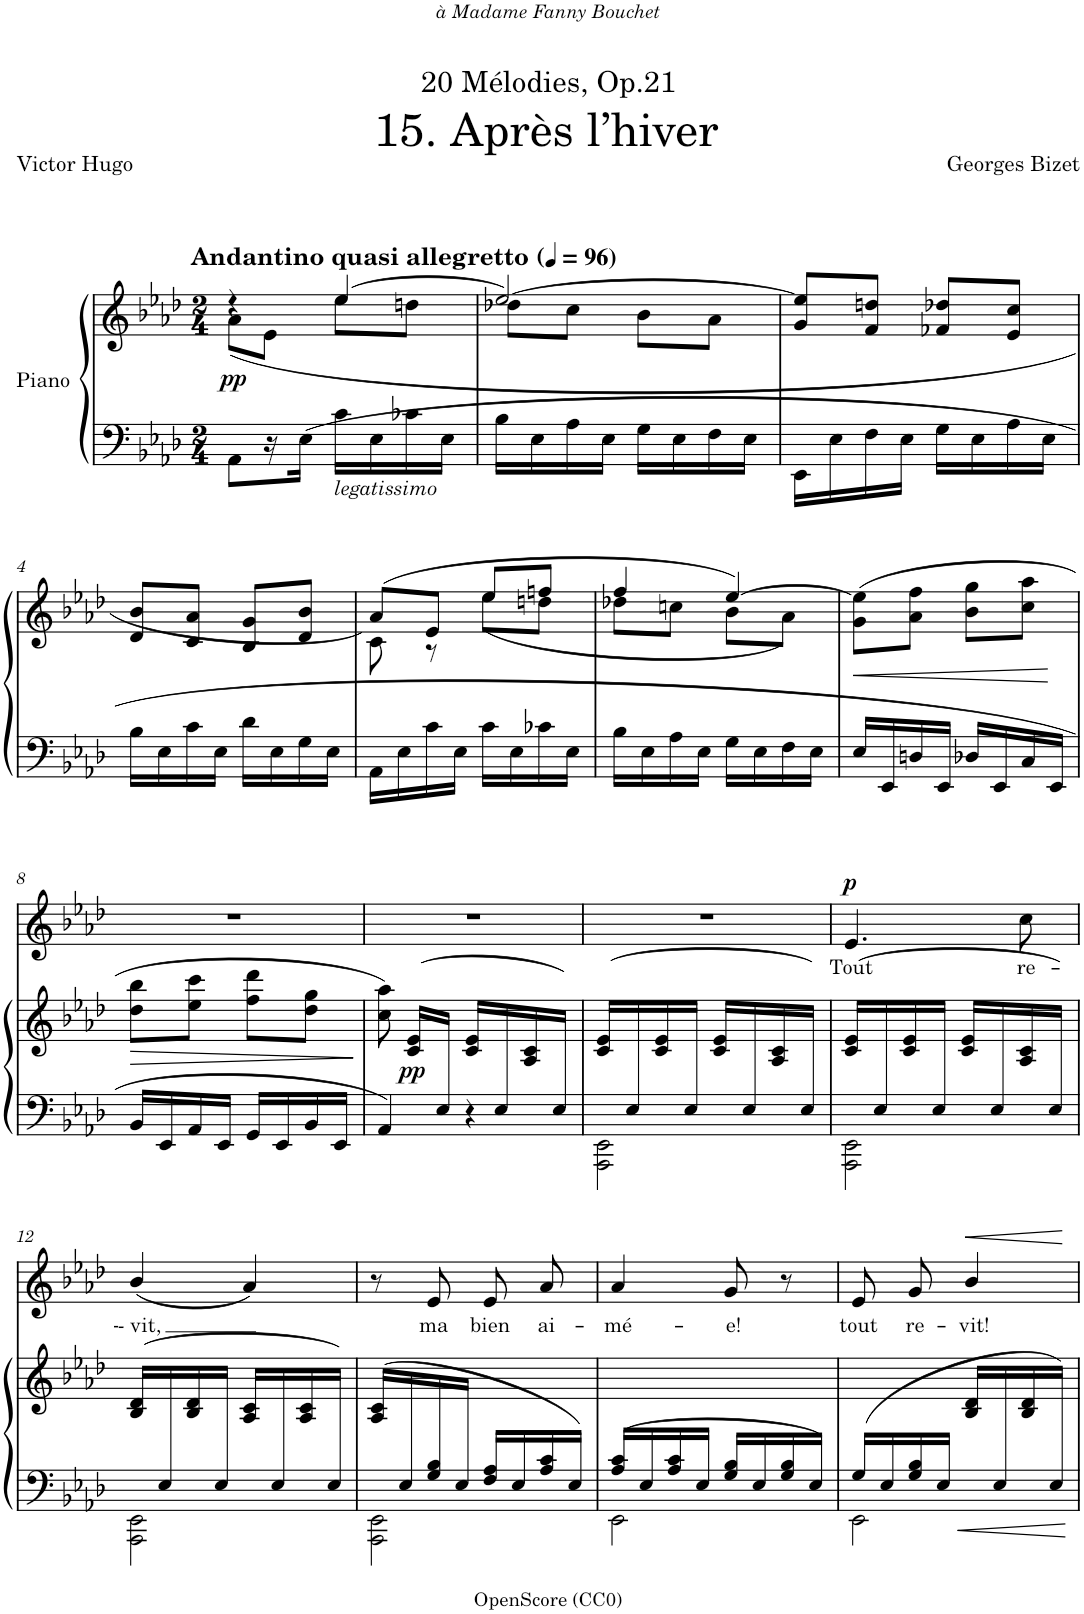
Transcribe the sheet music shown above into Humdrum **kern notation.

**kern	**kern	**dynam	**kern	**text	**dynam
*part2	*part2	*part2	*part1	*part1	*part1
*staff3	*staff2	*staff2/3	*staff1	*staff1	*staff1
*I"Piano	*	*	*I"Chant Voice	*	*
*I'Pno	*	*	*	*	*
*clefF4	*clefG2	*	*clefG2	*	*
*k[b-e-a-d-]	*k[b-e-a-d-]	*	*k[b-e-a-d-]	*	*
*M2/4	*M2/4	*	*M2/4	*	*
*MM96	*MM96	*	*MM96	*	*
=1	=1	=1	=1	=1	=1
*	*^	*	*	*	*
!	!	!	!	!LO:TX:a:B:t=Andantino quasi allegretto	!	!
!	!	!	!LO:DY:b	!	!	!
8AA-\L	4r	(8a-\L	pp	2r	.	.
16r	.	8e-\J	.	.	.	.
16E-\JJ	.	.	.	.	.	.
!LO:TX:b:i:t=legatissimo	!	!	!	!	!	!
16c\LL	[4ee-/	8ee-\L	.	.	.	.
16E-\	.	.	.	.	.	.
16c-X\	.	8ddn\J	.	.	.	.
16E-\JJ	.	.	.	.	.	.
=2	=2	=2	=2	=2	=2	=2
16B-\LL	2ee-/_	8dd-X\L	.	2r	.	.
16E-\	.	.	.	.	.	.
16A-\	.	8cc\J	.	.	.	.
16E-\JJ	.	.	.	.	.	.
16G\LL	.	8b-\L	.	.	.	.
16E-\	.	.	.	.	.	.
16F\	.	8a-\J	.	.	.	.
16E-\JJ	.	.	.	.	.	.
*	*v	*v	*	*	*	*
=3	=3	=3	=3	=3	=3
16EE-\LL	8g/ 8ee-/]L	.	2r	.	.
16E-\	.	.	.	.	.
16F\	8f/ 8ddn/J	.	.	.	.
16E-\JJ	.	.	.	.	.
16G\LL	8f-X/ 8dd-X/L	.	.	.	.
16E-\	.	.	.	.	.
16A-\	8e-/ 8cc/J	.	.	.	.
16E-\JJ	.	.	.	.	.
!!LO:LB:g=z
=4	=4	=4	=4	=4	=4
16B-\LL	8d-/ 8b-/L	.	2r	.	.
16E-\	.	.	.	.	.
16c\	8c/ 8a-/J	.	.	.	.
16E-\JJ	.	.	.	.	.
16d-\LL	8B-/ 8g/L	.	.	.	.
16E-\	.	.	.	.	.
16G\	8d-/ 8b-/J	.	.	.	.
16E-\JJ	.	.	.	.	.
=5	=5	=5	=5	=5	=5
*	*^	*	*	*	*
16AA-\LL	(8a-/L	8c\)	.	2r	.	.
16E-\	.	.	.	.	.	.
16c\	8e-/J	8r	.	.	.	.
16E-\JJ	.	.	.	.	.	.
16c\LL	8ee-/L	(8ee-\L	.	.	.	.
16E-\	.	.	.	.	.	.
16c-X\	8ffn/J	8ddn\J	.	.	.	.
16E-\JJ	.	.	.	.	.	.
=6	=6	=6	=6	=6	=6	=6
16B-\LL	4ff/	8dd-X\L	.	2r	.	.
16E-\	.	.	.	.	.	.
16A-\	.	8ccn\J	.	.	.	.
16E-\JJ	.	.	.	.	.	.
16G\LL	[4ee-/)	8b-\L	.	.	.	.
16E-\	.	.	.	.	.	.
16F\	.	8a-\J)	.	.	.	.
16E-\JJ	.	.	.	.	.	.
*	*v	*v	*	*	*	*
=7	=7	=7	=7	=7	=7
!	!	!LO:HP:b	!	!	!
16E-/LL	(8g\ 8ee-\]L	<	2r	.	.
16EE-/	.	.	.	.	.
16Dn/	8a-\ 8ff\J	.	.	.	.
16EE-/JJ	.	.	.	.	.
16D-X/LL	8b-\ 8gg\L	.	.	.	.
16EE-/	.	.	.	.	.
16C/	8cc\ 8aa-\J	.	.	.	.
16EE-/JJ	.	.	.	.	.
.	.	[	.	.	.
!!LO:LB:g=z
=8	=8	=8	=8	=8	=8
!	!	!LO:HP:b	!	!	!
16BB-/LL	8dd-\ 8bb-\L	>	2r	.	.
16EE-/	.	.	.	.	.
16AA-/	8ee-\ 8ccc\J	.	.	.	.
16EE-/JJ	.	.	.	.	.
16GG/LL	8ff\ 8ddd-\L	.	.	.	.
16EE-/	.	.	.	.	.
16BB-/	8dd-\ 8gg\J	.	.	.	.
16EE-/JJ	.	.	.	.	.
.	.	]	.	.	.
=9	=9	=9	=9	=9	=9
*^	*	*	*	*	*
8.ryy	4AA-/	8cc\ 8aa-\)	.	2r	.	.
!	!	!	!LO:DY:b	!	!	!
.	.	(16c/ 16e-/LL	pp	.	.	.
16E-/JJ	.	16ryy	.	.	.	.
16ryy	4r	16c/ 16e-/LL	.	.	.	.
16E-/	.	16ryy	.	.	.	.
16ryy	.	16A-/ 16c/	.	.	.	.
16E-/JJ)	.	16ryy	.	.	.	.
=10	=10	=10	=10	=10	=10	=10
16ryy	2AAA-\ 2EE-\	(16c/ 16e-/LL	.	2r	.	.
16E-/	.	16ryy	.	.	.	.
16ryy	.	16c/ 16e-/	.	.	.	.
16E-/JJ	.	16ryy	.	.	.	.
16ryy	.	16c/ 16e-/LL	.	.	.	.
16E-/	.	16ryy	.	.	.	.
16ryy	.	16A-/ 16c/	.	.	.	.
16E-/JJ)	.	16ryy	.	.	.	.
=11	=11	=11	=11	=11	=11	=11
!	!	!	!	!	!LO:LY:b	!LO:DY:a
16ryy	2AAA-\ 2EE-\	(16c/ 16e-/LL	.	4.e-/	Tout	p
16E-/	.	16ryy	.	.	.	.
16ryy	.	16c/ 16e-/	.	.	.	.
16E-/JJ	.	16ryy	.	.	.	.
16ryy	.	16c/ 16e-/LL	.	.	.	.
16E-/	.	16ryy	.	.	.	.
!	!	!	!	!	!LO:LY:b	!
16ryy	.	16A-/ 16c/	.	8cc\	re-	.
16E-/JJ)	.	16ryy	.	.	.	.
!!LO:LB:g=z
=12	=12	=12	=12	=12	=12	=12
!	!	!	!	!	!LO:LY:b	!
16ryy	2AAA-\ 2EE-\	(16B-/ 16d-/LL	.	(4b-/	-- vit,	.
16E-/	.	16ryy	.	.	.	.
16ryy	.	16B-/ 16d-/	.	.	.	.
16E-/JJ	.	16ryy	.	.	.	.
16ryy	.	16A-/ 16c/LL	.	4a-/)	.	.
16E-/	.	16ryy	.	.	.	.
16ryy	.	16A-/ 16c/	.	.	.	.
16E-/JJ)	.	16ryy	.	.	.	.
=13	=13	=13	=13	=13	=13	=13
16ryy	2AAA-\ 2EE-\	(16A-/ 16c/LL	.	8r	.	.
16E-/	.	4..ryy	.	.	.	.
!	!	!	!	!	!LO:LY:b	!
16G/ 16B-/	.	.	.	8e-/	ma	.
16E-/JJ	.	.	.	.	.	.
!	!	!	!	!	!LO:LY:b	!
16F/ 16A-/LL	.	.	.	8e-/L	bien	.
16E-/	.	.	.	.	.	.
!	!	!	!	!	!LO:LY:b	!
16A-/ 16c/	.	.	.	8a-/J	ai-	.
16E-/JJ)	.	.	.	.	.	.
=14	=14	=14	=14	=14	=14	=14
!	!	!	!	!	!LO:LY:b	!
16A-/ 16c/LL	2EE-\	2ryy	.	4a-/	-mé-	.
16E-/	.	.	.	.	.	.
16A-/ 16c/	.	.	.	.	.	.
16E-/JJ	.	.	.	.	.	.
!	!	!	!	!	!LO:LY:b	!
16G/ 16B-/LL	.	.	.	8g/	-e!	.
16E-/	.	.	.	.	.	.
16G/ 16B-/	.	.	.	8r	.	.
16E-/JJ	.	.	.	.	.	.
=15	=15	=15	=15	=15	=15	=15
!	!	!	!	!	!LO:LY:b	!
16G/LL	2EE-\	4ryy	.	8e-/L	tout	.
16E-/	.	.	.	.	.	.
!	!	!	!	!	!LO:LY:b	!
16G/ 16B-/	.	.	.	8g/J	re-	.
16E-/JJ	.	.	.	.	.	.
!	!	!	!	!	!LO:LY:b	!
16ryy	.	16B-/ 16d-/LL	.	4b-/	-vit!	.
16E-/	.	16ryy	.	.	.	.
16ryy	.	16B-/ 16d-/	.	.	.	.
16E-/JJ	.	16ryy	.	.	.	.
*v	*v	*	*	*	*	*
=	=	=	=	=	=
*-	*-	*-	*-	*-	*-
